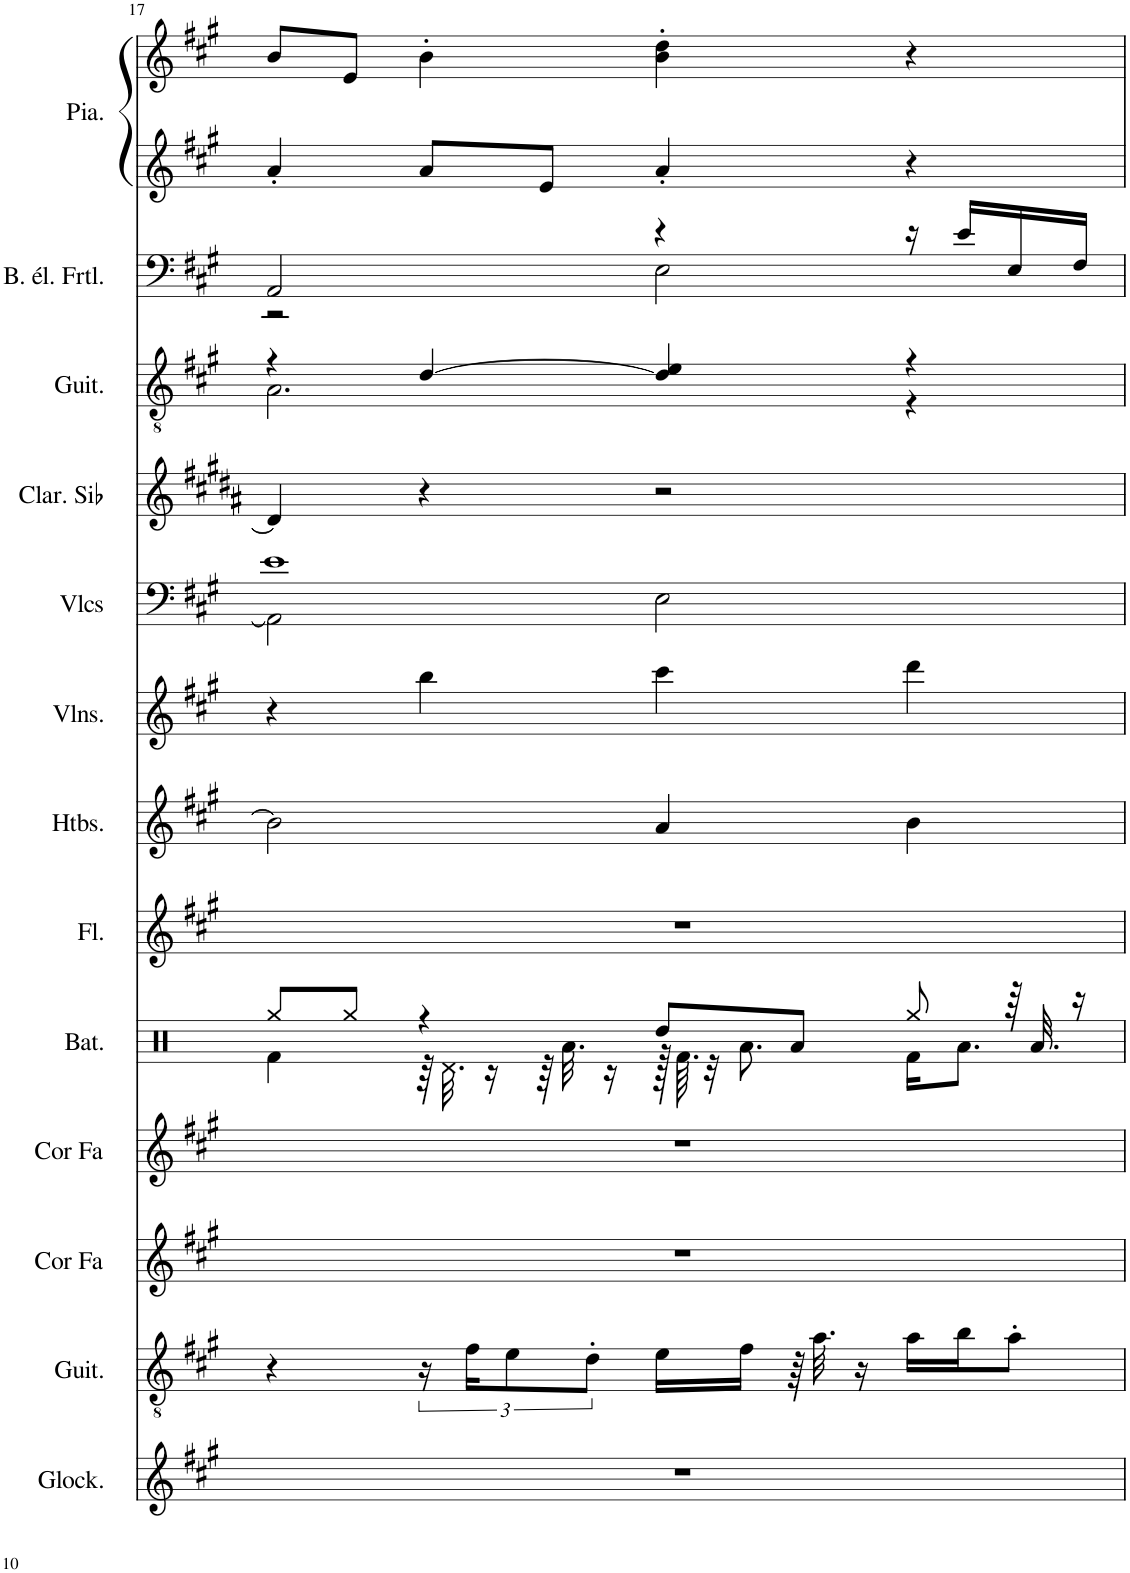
**kern	**kern	**kern	**kern	**kern	**kern	**kern	**kern	**kern	**kern	**kern	**kern	**kern	**kern
*part13	*part12	*part11	*part10	*part9	*part8	*part7	*part6	*part5	*part4	*part3	*part2	*part1	*part1
*staff14	*staff13	*staff12	*staff11	*staff10	*staff9	*staff8	*staff7	*staff6	*staff5	*staff4	*staff3	*staff2	*staff1
*I"Glockenspiel , Glockenspiel	*I"Guitare acoustique, Electric Guitar (jazz)	*I"Cor en Fa, French Horn	*I"Cor en Fa, French Horn	*I"Batterie	*I"Flûte, Flute	*I"Hautbois, Oboe	*I"Violons, String Ensemble 1	*I"Violoncelles, String Ensemble 1	*I"Clarinette en Sib	*I"Guitare classique, Acoustic Guitar (nylon)	*I"Basse électrique fretless, Fretless Bass	*I"Piano, Acoustic Grand Piano	*
*I'Glock.	*I'Guit.	*I'Cor Fa	*I'Cor Fa	*I'Bat.	*I'Fl.	*I'Htbs.	*I'Vlns.	*I'Vlcs	*I'Clar. Sib	*I'Guit.	*I'B. él. Frtl.	*I'Pia.	*
!!LO:PB:g=z
*clefG2	*clefGv2	*clefG2	*clefG2	*clefX	*clefG2	*clefG2	*clefG2	*clefF4	*clefG2	*clefGv2	*clefF4	*clefG2	*clefG2
*Trd-14c-24	*	*Trd4c7	*Trd4c7	*	*	*	*	*	*Trd1c2	*	*Trd7c12	*	*
*k[f#c#g#]	*k[f#c#g#]	*k[f#c#g#]	*k[f#c#g#]	*k[]	*k[f#c#g#]	*k[f#c#g#]	*k[f#c#g#]	*k[f#c#g#]	*k[f#c#g#d#a#]	*k[f#c#g#]	*k[f#c#g#]	*k[f#c#g#]	*k[f#c#g#]
*M4/4	*M4/4	*M4/4	*M4/4	*M4/4	*M4/4	*M4/4	*M4/4	*M4/4	*M4/4	*M4/4	*M4/4	*M4/4	*M4/4
=17	=17	=17	=17	=17	=17	=17	=17	=17	=17	=17	=17	=17	=17
*	*	*	*	*^	*	*	*	*^	*	*^	*^	*	*
1r	4r	1r	1r	8Rgg/L	4Rf\	1r	2b\]	4r	1e	2AA\]	4d#/]	4r	2.A\	2AA/	2r	4a'/	8b/L
.	.	.	.	8Rgg/J	.	.	.	.	.	.	.	.	.	.	.	.	8e/J
.	24r	.	.	4r	64r	.	.	4bb\	.	.	4r	[4d/	.	.	.	8a/L	4b'\
.	.	.	.	.	32.Rd\	.	.	.	.	.	.	.	.	.	.	.	.
.	24f#\KL	.	.	.	.	.	.	.	.	.	.	.	.	.	.	.	.
.	.	.	.	.	16r	.	.	.	.	.	.	.	.	.	.	.	.
.	12e\	.	.	.	.	.	.	.	.	.	.	.	.	.	.	.	.
.	.	.	.	.	64r	.	.	.	.	.	.	.	.	.	.	8e/J	.
.	.	.	.	.	32.Ra\	.	.	.	.	.	.	.	.	.	.	.	.
.	12d'\J	.	.	.	.	.	.	.	.	.	.	.	.	.	.	.	.
.	.	.	.	.	16r	.	.	.	.	.	.	.	.	.	.	.	.
.	16e\LL	.	.	8Rdd/L	128r	.	4a/	4ccc#\	.	2E\	2r	4d/] 4e/	.	4r	2E\	4a'/	4b\' 4dd\'
.	.	.	.	.	64.Rf\	.	.	.	.	.	.	.	.	.	.	.	.
.	.	.	.	.	32r	.	.	.	.	.	.	.	.	.	.	.	.
.	16f#\JJ	.	.	.	8.Ra\	.	.	.	.	.	.	.	.	.	.	.	.
.	64r	.	.	8Ra/J	.	.	.	.	.	.	.	.	.	.	.	.	.
.	32.a\	.	.	.	.	.	.	.	.	.	.	.	.	.	.	.	.
.	16r	.	.	.	.	.	.	.	.	.	.	.	.	.	.	.	.
.	16a\LL	.	.	8Rgg/	16Rf\KL	.	4b\	4ddd\	.	.	.	4r	4r	16r	.	4r	4r
.	16b\J	.	.	.	8.Ra\J	.	.	.	.	.	.	.	.	16e/LL	.	.	.
.	8a'\J	.	.	64r	.	.	.	.	.	.	.	.	.	16E/	.	.	.
.	.	.	.	32.Ra/	.	.	.	.	.	.	.	.	.	.	.	.	.
.	.	.	.	16r	.	.	.	.	.	.	.	.	.	16F#/JJ	.	.	.
*	*	*	*	*	*	*	*	*	*	*	*	*v	*v	*	*	*	*
*	*	*	*	*v	*v	*	*	*	*v	*v	*	*	*v	*v	*	*
=	=	=	=	=	=	=	=	=	=	=	=	=	=
*-	*-	*-	*-	*-	*-	*-	*-	*-	*-	*-	*-	*-	*-
